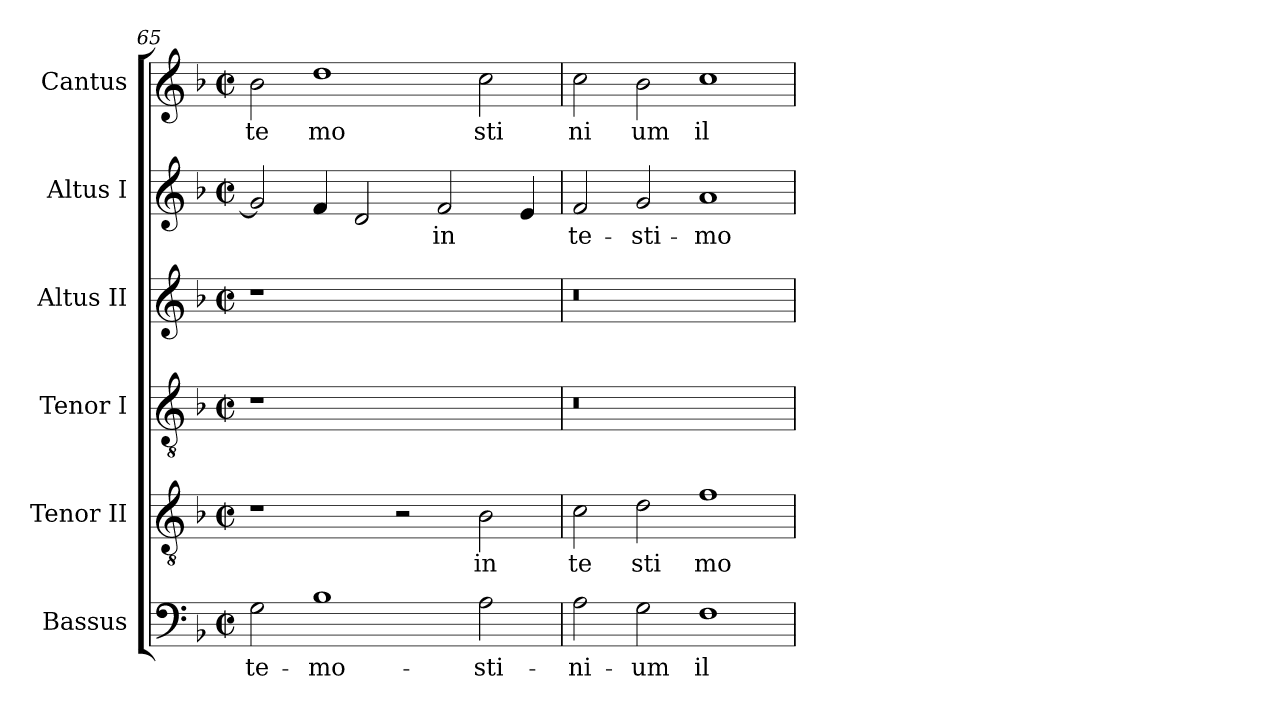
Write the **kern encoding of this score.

**kern	**text	**kern	**text	**kern	**kern	**kern	**text	**kern	**text
*part6	*part6	*part5	*part5	*part4	*part3	*part2	*part2	*part1	*part1
*staff6	*staff6	*staff5	*staff5	*staff4	*staff3	*staff2	*staff2	*staff1	*staff1
*I"Bassus	*	*I"Tenor II	*	*I"Tenor I	*I"Altus II	*I"Altus I	*	*I"Cantus	*
*clefF4	*	*clefGv2	*	*clefGv2	*clefG2	*clefG2	*	*clefG2	*
*k[b-]	*	*k[b-]	*	*k[b-]	*k[b-]	*k[b-]	*	*k[b-]	*
*F:	*	*F:	*	*F:	*F:	*F:	*	*F:	*
*M2/2	*	*M2/2	*	*M2/2	*M2/2	*M2/2	*	*M2/2	*
*met(c|)	*	*met(c|)	*	*met(c|)	*met(c|)	*met(c|)	*	*met(c|)	*
=65	=65	=65	=65	=65	=65	=65	=65	=65	=65
!	!LO:LY:b:cj	!	!	!	!	!	!	!	!LO:LY:b:cj
2G\	te-	1r	.	1r	1r	2g/]	.	2b-\	te
!	!LO:LY:b:cj	!	!	!	!	!	!	!	!LO:LY:b:cj
1B-	-mo-	.	.	.	.	4f/	.	1dd	mo
.	.	.	.	.	.	2d/	.	.	.
.	.	2r	.	1ryy	1ryy	.	.	.	.
!	!	!	!	!	!	!	!LO:LY:b:cj	!	!
.	.	.	.	.	.	2f/	in	.	.
!	!LO:LY:b:cj	!	!LO:LY:b:cj	!	!	!	!	!	!LO:LY:b:cj
2A\	-sti-	2B-\	in	.	.	.	.	2cc\	sti
.	.	.	.	.	.	4e/	.	.	.
=66	=66	=66	=66	=66	=66	=66	=66	=66	=66
!	!LO:LY:b:cj	!	!LO:LY:b:cj	!	!	!	!LO:LY:b:cj	!	!LO:LY:b:cj
2A\	-ni-	2c\	te	0r	0r	2f/	te-	2cc\	ni
!	!LO:LY:b:cj	!	!LO:LY:b:cj	!	!	!	!LO:LY:b:cj	!	!LO:LY:b:cj
2G\	-um	2d\	sti	.	.	2g/	-sti-	2b-\	um
!	!LO:LY:b:cj	!	!LO:LY:b:cj	!	!	!	!LO:LY:b:cj	!	!LO:LY:b:cj
1F	il-	1f	mo	.	.	1a	-mo-	1cc	il
=	=	=	=	=	=	=	=	=	=
*-	*-	*-	*-	*-	*-	*-	*-	*-	*-
